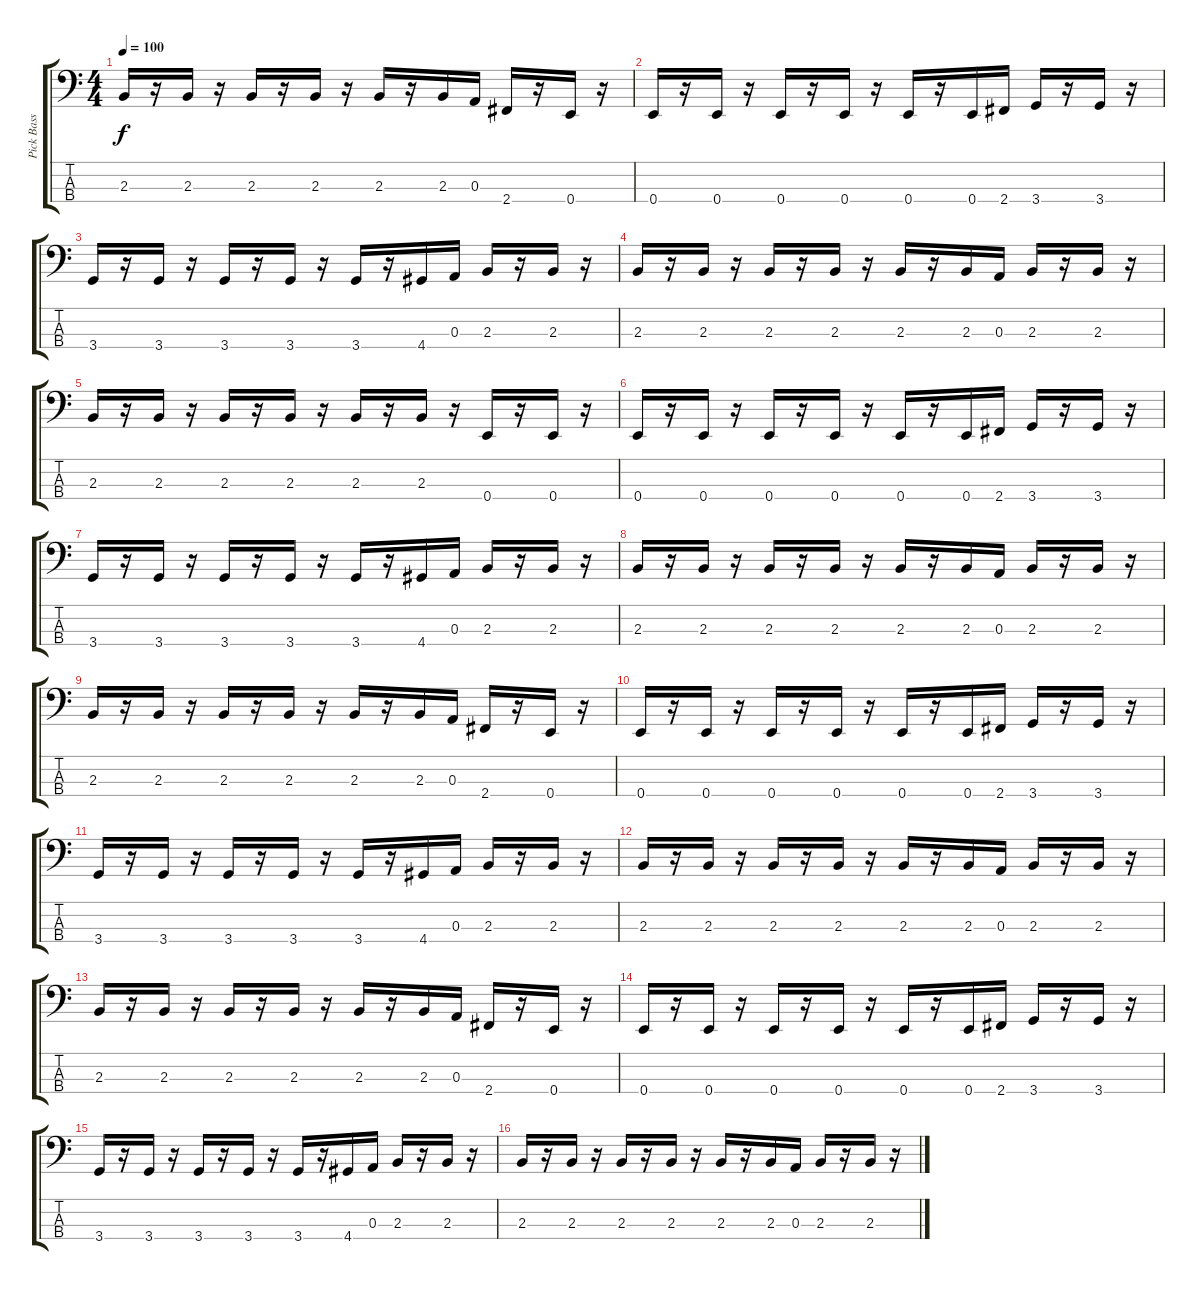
\track ("Pick Bass" "Pick Bass") {instrument electricbasspick}
\staff {score tabs}
\tuning (G2 D2 A1 E1) {hide}
\ts (4 4)
\tempo 100
\clef f4
\ks c
2.3.16{dy f} r.16 2.3.16 r.16 2.3.16 r.16 2.3.16 r.16 2.3.16 r.16 2.3.16 0.3.16 2.4.16 r.16 0.4.16 r.16 |
0.4.16 r.16 0.4.16 r.16 0.4.16 r.16 0.4.16 r.16 0.4.16 r.16 0.4.16 2.4.16 3.4.16 r.16 3.4.16 r.16 |
3.4.16 r.16 3.4.16 r.16 3.4.16 r.16 3.4.16 r.16 3.4.16 r.16 4.4.16 0.3.16 2.3.16 r.16 2.3.16 r.16 |
2.3.16 r.16 2.3.16 r.16 2.3.16 r.16 2.3.16 r.16 2.3.16 r.16 2.3.16 0.3.16 2.3.16 r.16 2.3.16 r.16 |
2.3.16 r.16 2.3.16 r.16 2.3.16 r.16 2.3.16 r.16 2.3.16 r.16 2.3.16 r.16 0.4.16 r.16 0.4.16 r.16 |
0.4.16 r.16 0.4.16 r.16 0.4.16 r.16 0.4.16 r.16 0.4.16 r.16 0.4.16 2.4.16 3.4.16 r.16 3.4.16 r.16 |
3.4.16 r.16 3.4.16 r.16 3.4.16 r.16 3.4.16 r.16 3.4.16 r.16 4.4.16 0.3.16 2.3.16 r.16 2.3.16 r.16 |
2.3.16 r.16 2.3.16 r.16 2.3.16 r.16 2.3.16 r.16 2.3.16 r.16 2.3.16 0.3.16 2.3.16 r.16 2.3.16 r.16 |
2.3.16 r.16 2.3.16 r.16 2.3.16 r.16 2.3.16 r.16 2.3.16 r.16 2.3.16 0.3.16 2.4.16 r.16 0.4.16 r.16 |
0.4.16 r.16 0.4.16 r.16 0.4.16 r.16 0.4.16 r.16 0.4.16 r.16 0.4.16 2.4.16 3.4.16 r.16 3.4.16 r.16 |
3.4.16 r.16 3.4.16 r.16 3.4.16 r.16 3.4.16 r.16 3.4.16 r.16 4.4.16 0.3.16 2.3.16 r.16 2.3.16 r.16 |
2.3.16 r.16 2.3.16 r.16 2.3.16 r.16 2.3.16 r.16 2.3.16 r.16 2.3.16 0.3.16 2.3.16 r.16 2.3.16 r.16 |
2.3.16 r.16 2.3.16 r.16 2.3.16 r.16 2.3.16 r.16 2.3.16 r.16 2.3.16 0.3.16 2.4.16 r.16 0.4.16 r.16 |
0.4.16 r.16 0.4.16 r.16 0.4.16 r.16 0.4.16 r.16 0.4.16 r.16 0.4.16 2.4.16 3.4.16 r.16 3.4.16 r.16 |
3.4.16 r.16 3.4.16 r.16 3.4.16 r.16 3.4.16 r.16 3.4.16 r.16 4.4.16 0.3.16 2.3.16 r.16 2.3.16 r.16 |
2.3.16 r.16 2.3.16 r.16 2.3.16 r.16 2.3.16 r.16 2.3.16 r.16 2.3.16 0.3.16 2.3.16 r.16 2.3.16 r.16
